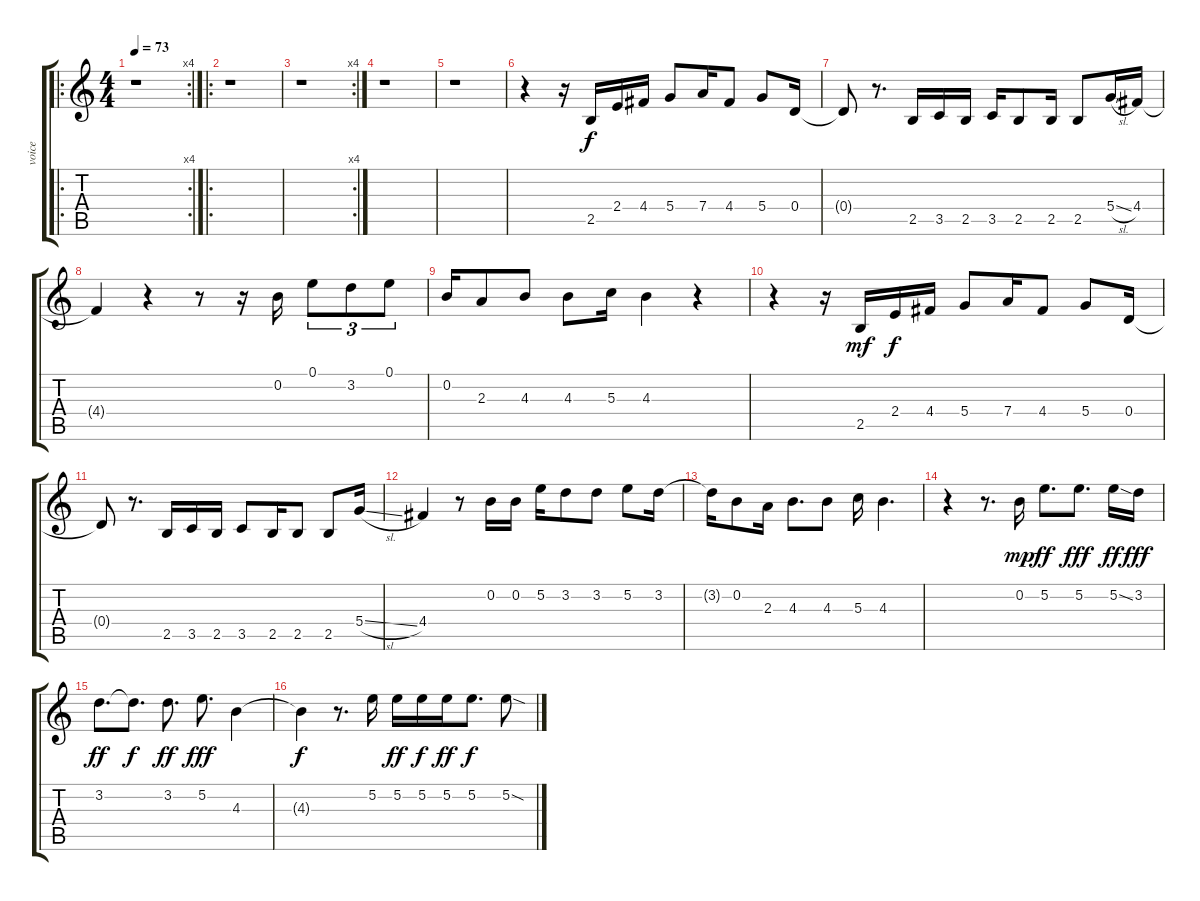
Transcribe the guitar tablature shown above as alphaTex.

\track ("voice" "voice") {instrument electricguitarjazz}
\staff {score tabs}
\tuning (E4 B3 G3 D3 A2 E2) {hide}
\ro
\rc 4
\ts (4 4)
\tempo 73
\clef g2
\ks c
r.1{dy f instrument electricguitarjazz} |
\ro
r.1 |
\rc 4
r.1 |
r.1 |
r.1 |
r.4 r.16 2.5.16 2.4.16{instrument electricguitarjazz} 4.4.16 5.4.8 7.4.16 4.4.8 5.4.8 0.4.16 |
0.4{t}.8 r.8{d} 2.5.16 3.5.16 2.5.16 3.5.16 2.5.8 2.5.16 2.5.8 5.4{sl}.16 4.4.16 |
4.4{t}.4 r.4 r.8 r.16 0.2.16 0.1.8{tu (3 2)} 3.2.8{tu (3 2)} 0.1.8{tu (3 2)} |
0.2.16 2.3.8 4.3.8 4.3.8 5.3.16 4.3.4 r.4 |
r.4 r.16 2.5.16{dy mf} 2.4.16{dy f} 4.4.16 5.4.8 7.4.16 4.4.8 5.4.8 0.4.16 |
0.4{t}.8 r.8{d} 2.5.16 3.5.16 2.5.16 3.5.8 2.5.16 2.5.8 2.5.8 5.4{sl}.16 |
4.4.4 r.8 0.2.16 0.2.16 5.2.16 3.2.8 3.2.8 5.2.8 3.2.16 |
3.2{t}.16 0.2.8 2.3.16 4.3.8{d} 4.3.8 5.3.16 4.3.4{d} |
r.4{instrument lead1square} r.8{d} 0.2.16{dy mp} 5.2.8{d dy ff} 5.2.8{d dy fff} 5.2{ss}.16{dy ff} 3.2.16{dy fff} |
3.2.8{d dy ff} 3.2{t}.8{d dy f} 3.2.8{d dy ff} 5.2.8{d dy fff} 4.3.4 |
4.3{t}.4{dy f} r.8{d} 5.2.16 5.2.16{dy ff} 5.2.16{dy f} 5.2.16{dy ff} 5.2.8{d dy f} 5.2{sod}.8
